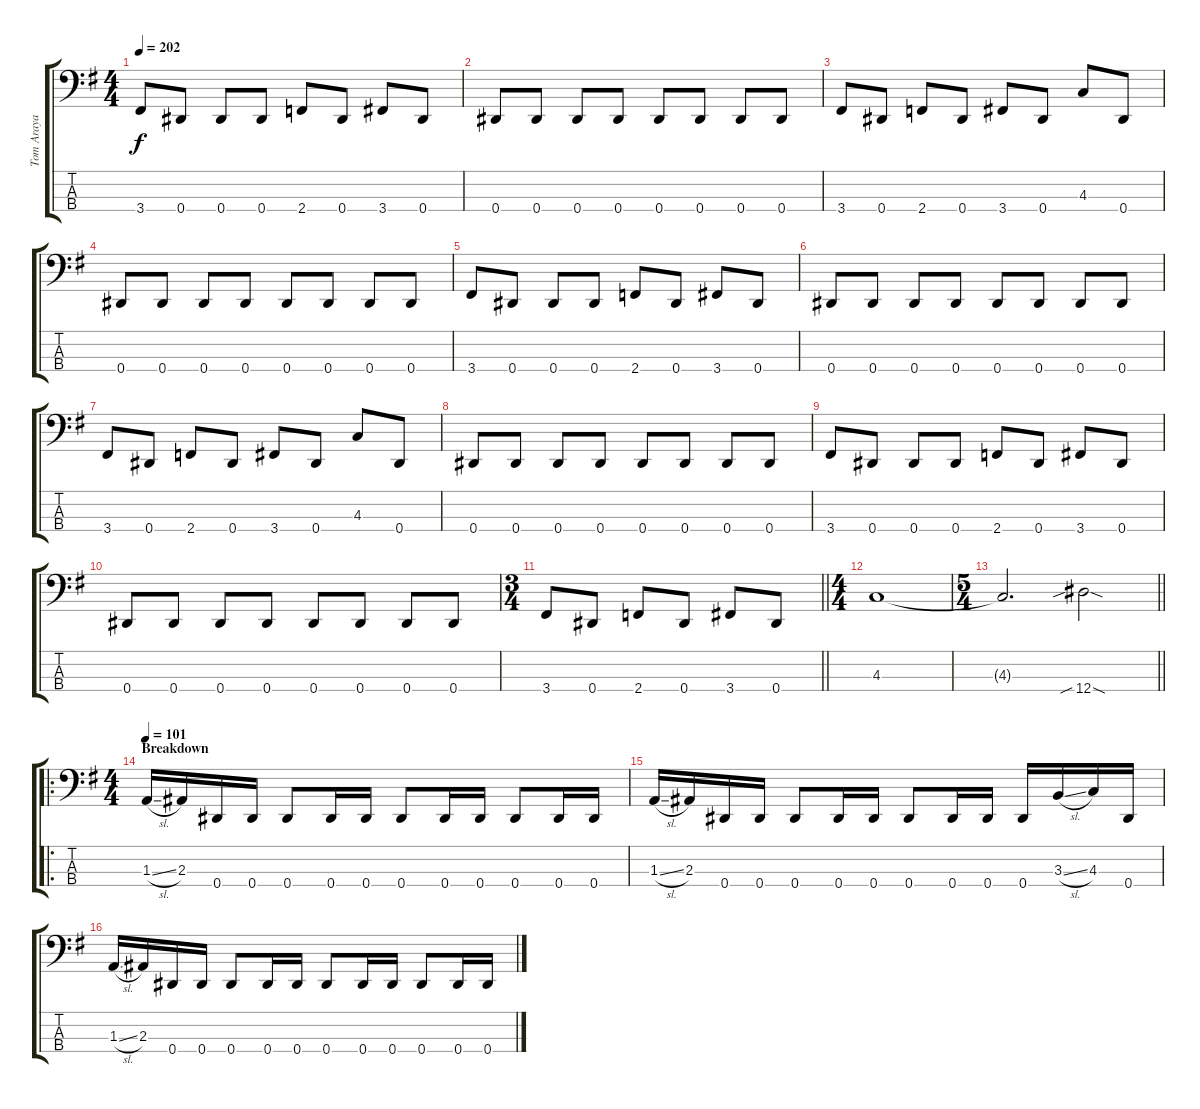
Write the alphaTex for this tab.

\track ("Tom Araya" "Tom Araya") {instrument electricbassfinger}
\staff {score tabs}
\tuning (Gb2 Db2 Ab1 Eb1) {hide}
\ts (4 4)
\tempo 202
\clef f4
\ks g
3.4.8{dy f} 0.4.8 0.4.8 0.4.8 2.4.8 0.4.8 3.4.8 0.4.8 |
0.4.8 0.4.8 0.4.8 0.4.8 0.4.8 0.4.8 0.4.8 0.4.8 |
3.4.8 0.4.8 2.4.8 0.4.8 3.4.8 0.4.8 4.3.8 0.4.8 |
0.4.8 0.4.8 0.4.8 0.4.8 0.4.8 0.4.8 0.4.8 0.4.8 |
3.4.8 0.4.8 0.4.8 0.4.8 2.4.8 0.4.8 3.4.8 0.4.8 |
0.4.8 0.4.8 0.4.8 0.4.8 0.4.8 0.4.8 0.4.8 0.4.8 |
3.4.8 0.4.8 2.4.8 0.4.8 3.4.8 0.4.8 4.3.8 0.4.8 |
0.4.8 0.4.8 0.4.8 0.4.8 0.4.8 0.4.8 0.4.8 0.4.8 |
3.4.8 0.4.8 0.4.8 0.4.8 2.4.8 0.4.8 3.4.8 0.4.8 |
0.4.8 0.4.8 0.4.8 0.4.8 0.4.8 0.4.8 0.4.8 0.4.8 |
\ts (3 4)
\barLineRight lightlight
3.4.8 0.4.8 2.4.8 0.4.8 3.4.8 0.4.8 |
\ts (4 4)
4.3.1 |
\ts (5 4)
\barLineRight lightlight
4.3{t}.2{d} 12.4{sib sod}.2 |
\ro
\ts (4 4)
\section ("" "Breakdown")
\tempo 101
1.3{sl}.16 2.3.16 0.4.16 0.4.16 0.4.8 0.4.16 0.4.16 0.4.8 0.4.16 0.4.16 0.4.8 0.4.16 0.4.16 |
1.3{sl}.16 2.3.16 0.4.16 0.4.16 0.4.8 0.4.16 0.4.16 0.4.8 0.4.16 0.4.16 0.4.16 3.3{sl}.16 4.3.16 0.4.16 |
1.3{sl}.16 2.3.16 0.4.16 0.4.16 0.4.8 0.4.16 0.4.16 0.4.8 0.4.16 0.4.16 0.4.8 0.4.16 0.4.16
